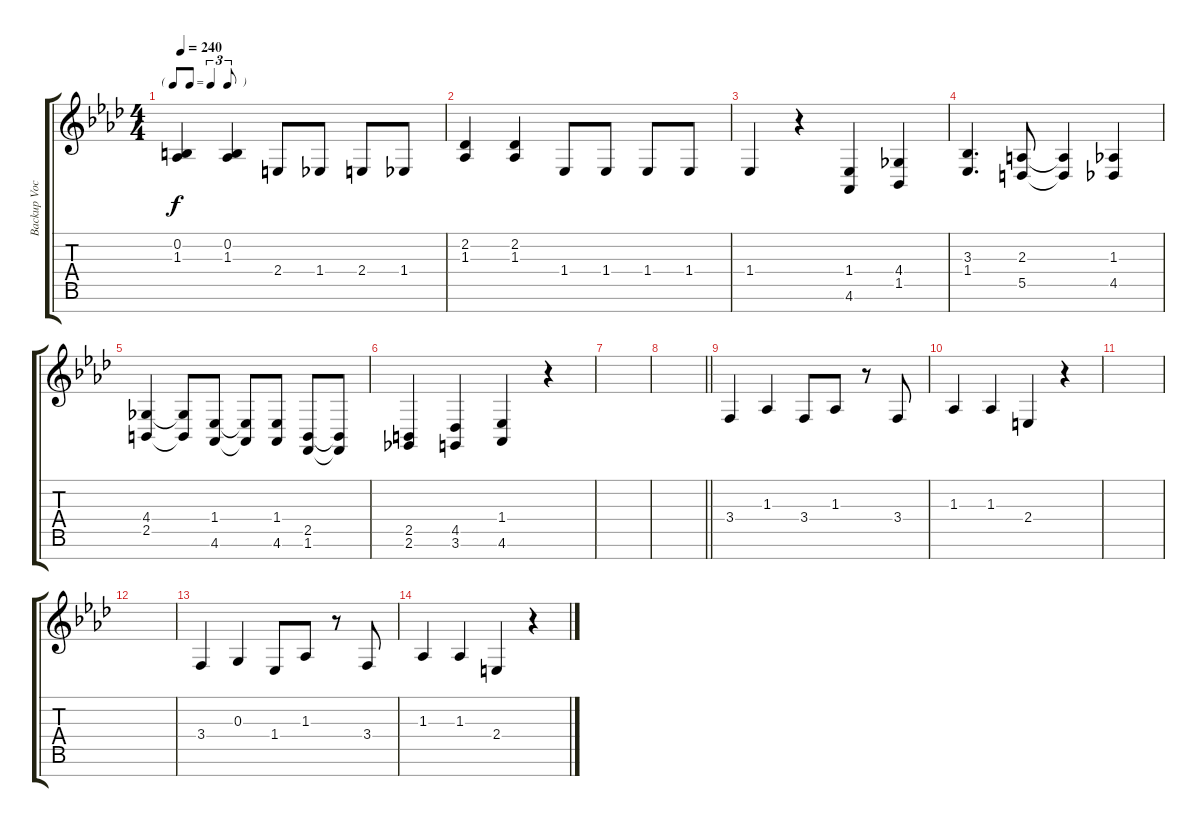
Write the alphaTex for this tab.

\track ("Backup Vocals" "Backup Voc") {instrument altosax}
\staff {score tabs}
\tuning (E4 B3 G3 D3 A2 E2 B1) {hide}
\ts (4 4)
\tf triplet8th
\tempo 240
\clef g2
\ks ab
(0.2 1.3).4{dy f} (0.2 1.3).4 2.4.8 1.4.8 2.4.8 1.4.8 |
(2.2 1.3).4 (2.2 1.3).4 1.4.8 1.4.8 1.4.8 1.4.8 |
1.4.4 r.4 (1.4 4.6).4 (4.4 1.5).4 |
(3.3 1.4).4{d} (2.3 5.5).8 (2.3{t} 5.5{t}).4 (1.3 4.5).4 |
(4.4 2.5).4 (4.4{t} 2.5{t}).8 (1.4 4.6).8 (1.4{t} 4.6{t}).8 (1.4 4.6).8 (2.5 1.6).8 (2.5{t} 1.6{t}).8 |
(2.5 2.6).4 (4.5 3.6).4 (1.4 4.6).4 r.4 |
|
\barLineRight lightlight
|
3.4.4 1.3.4 3.4.8 1.3.8 r.8 3.4.8 |
1.3.4 1.3.4 2.4.4 r.4 |
|
|
3.4.4 0.3.4 1.4.8 1.3.8 r.8 3.4.8 |
1.3.4 1.3.4 2.4.4 r.4
